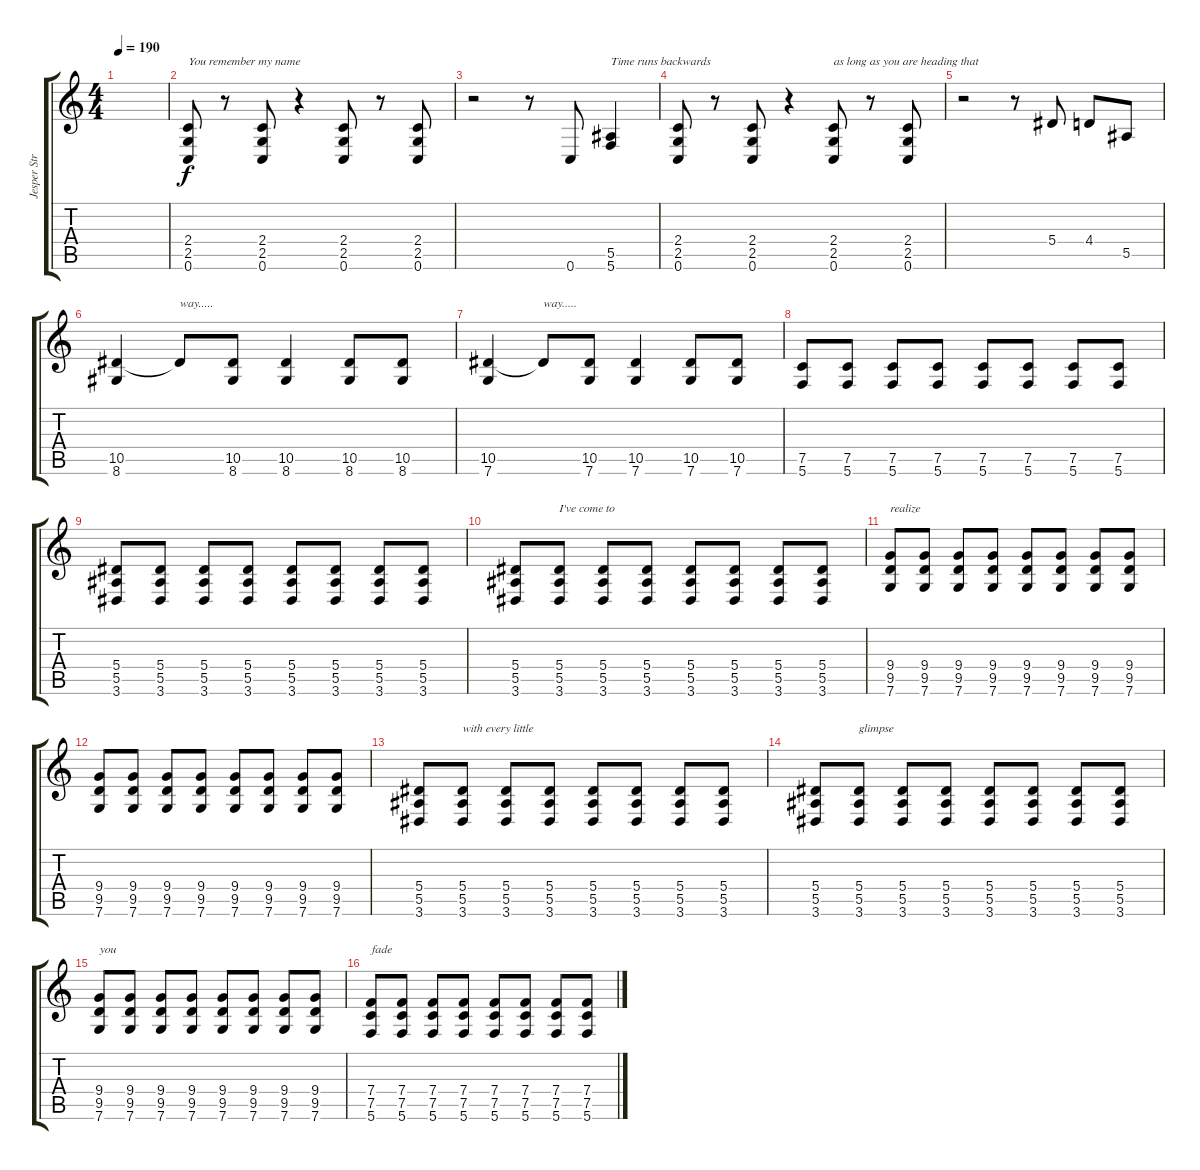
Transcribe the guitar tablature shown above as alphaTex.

\track ("Jesper Strömblad" "Jesper Str") {instrument distortionguitar}
\staff {score tabs}
\tuning (C4 G3 Eb3 Bb2 F2 C2) {hide}
\ts (4 4)
\tempo 190
\clef g2
\ks c
|
(2.4 2.5 0.6).8{txt "You remember my name"} r.8 (2.4 2.5 0.6).8 r.4 (2.4 2.5 0.6).8 r.8 (2.4 2.5 0.6).8 |
r.2 r.8 0.6.8 (5.5 5.6).4{txt "Time runs backwards"} |
(2.4 2.5 0.6).8 r.8 (2.4 2.5 0.6).8 r.4 (2.4 2.5 0.6).8{txt "as long as you are heading that"} r.8 (2.4 2.5 0.6).8 |
r.2 r.8 5.4.8 4.4.8 5.5.8 |
(10.5 8.6).4 10.5{t}.8{txt "way....."} (10.5 8.6).8 (10.5 8.6).4 (10.5 8.6).8 (10.5 8.6).8 |
(10.5 7.6).4 10.5{t}.8{txt "way....."} (10.5 7.6).8 (10.5 7.6).4 (10.5 7.6).8 (10.5 7.6).8 |
(7.5 5.6).8 (7.5 5.6).8 (7.5 5.6).8 (7.5 5.6).8 (7.5 5.6).8 (7.5 5.6).8 (7.5 5.6).8 (7.5 5.6).8 |
(5.4 5.5 3.6).8 (5.4 5.5 3.6).8 (5.4 5.5 3.6).8 (5.4 5.5 3.6).8 (5.4 5.5 3.6).8 (5.4 5.5 3.6).8 (5.4 5.5 3.6).8 (5.4 5.5 3.6).8 |
(5.4 5.5 3.6).8 (5.4 5.5 3.6).8{txt "I've come to "} (5.4 5.5 3.6).8 (5.4 5.5 3.6).8 (5.4 5.5 3.6).8 (5.4 5.5 3.6).8 (5.4 5.5 3.6).8 (5.4 5.5 3.6).8 |
(9.4 9.5 7.6).8{txt "realize"} (9.4 9.5 7.6).8 (9.4 9.5 7.6).8 (9.4 9.5 7.6).8 (9.4 9.5 7.6).8 (9.4 9.5 7.6).8 (9.4 9.5 7.6).8 (9.4 9.5 7.6).8 |
(9.4 9.5 7.6).8 (9.4 9.5 7.6).8 (9.4 9.5 7.6).8 (9.4 9.5 7.6).8 (9.4 9.5 7.6).8 (9.4 9.5 7.6).8 (9.4 9.5 7.6).8 (9.4 9.5 7.6).8 |
(5.4 5.5 3.6).8 (5.4 5.5 3.6).8{txt "with every little"} (5.4 5.5 3.6).8 (5.4 5.5 3.6).8 (5.4 5.5 3.6).8 (5.4 5.5 3.6).8 (5.4 5.5 3.6).8 (5.4 5.5 3.6).8 |
(5.4 5.5 3.6).8 (5.4 5.5 3.6).8{txt "glimpse"} (5.4 5.5 3.6).8 (5.4 5.5 3.6).8 (5.4 5.5 3.6).8 (5.4 5.5 3.6).8 (5.4 5.5 3.6).8 (5.4 5.5 3.6).8 |
(9.4 9.5 7.6).8{txt "you"} (9.4 9.5 7.6).8 (9.4 9.5 7.6).8 (9.4 9.5 7.6).8 (9.4 9.5 7.6).8 (9.4 9.5 7.6).8 (9.4 9.5 7.6).8 (9.4 9.5 7.6).8 |
(7.4 7.5 5.6).8{txt "fade"} (7.4 7.5 5.6).8 (7.4 7.5 5.6).8 (7.4 7.5 5.6).8 (7.4 7.5 5.6).8 (7.4 7.5 5.6).8 (7.4 7.5 5.6).8 (7.4 7.5 5.6).8
